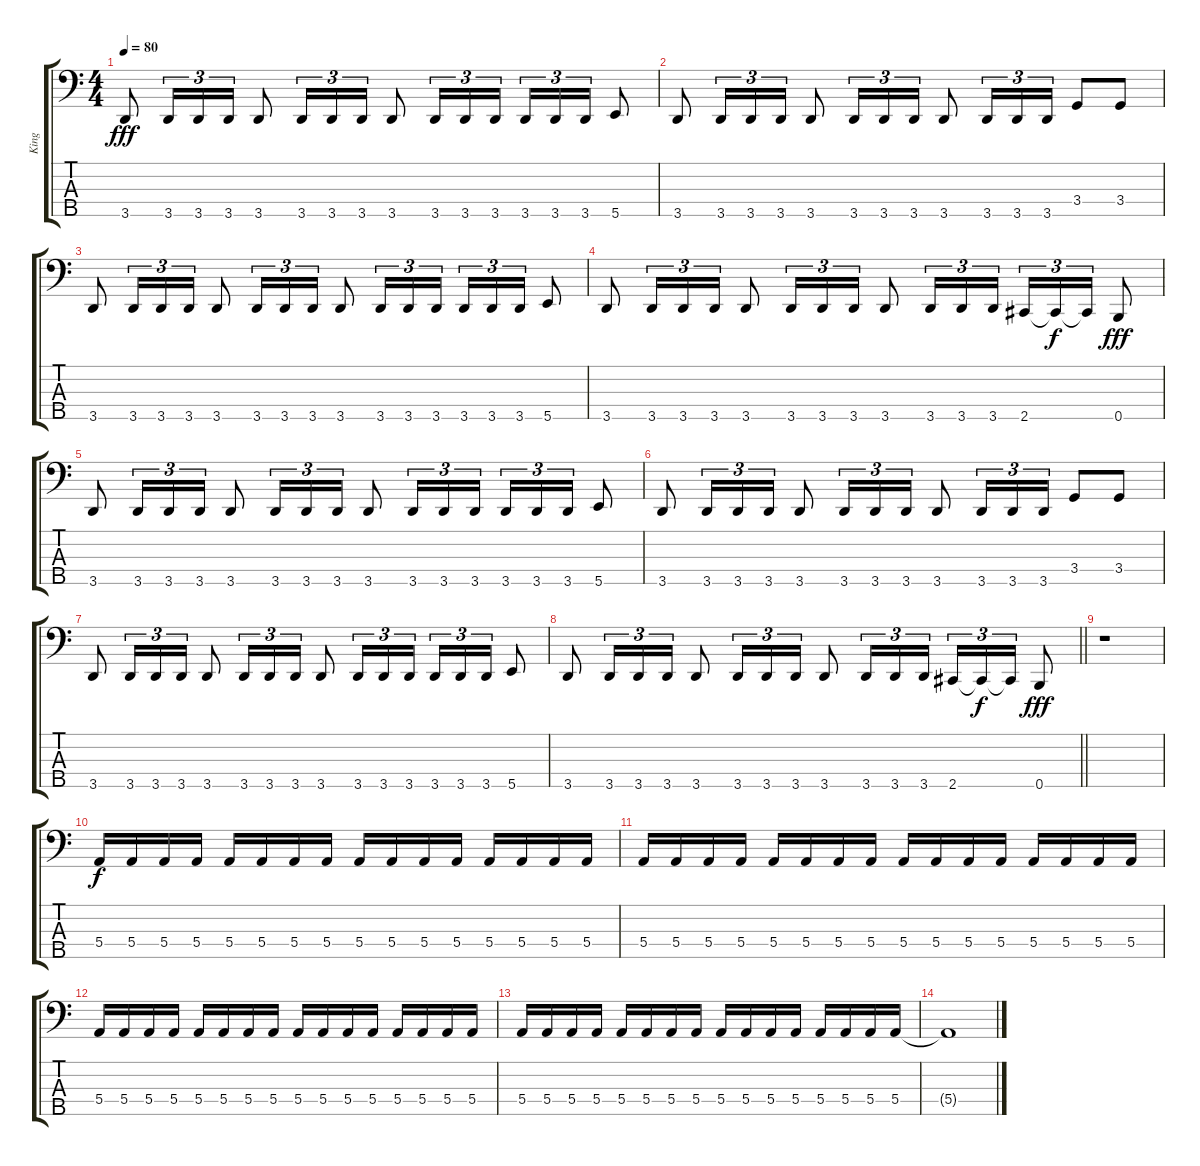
\track ("King" "King") {instrument electricbassfinger}
\staff {score tabs}
\tuning (G2 D2 A1 E1 B0) {hide}
\ts (4 4)
\tempo 80
\clef f4
\ks c
3.5.8{dy fff} 3.5.16{tu (3 2)} 3.5.16{tu (3 2)} 3.5.16{tu (3 2)} 3.5.8 3.5.16{tu (3 2)} 3.5.16{tu (3 2)} 3.5.16{tu (3 2)} 3.5.8 3.5.16{tu (3 2)} 3.5.16{tu (3 2)} 3.5.16{tu (3 2)} 3.5.16{tu (3 2)} 3.5.16{tu (3 2)} 3.5.16{tu (3 2)} 5.5.8 |
3.5.8 3.5.16{tu (3 2)} 3.5.16{tu (3 2)} 3.5.16{tu (3 2)} 3.5.8 3.5.16{tu (3 2)} 3.5.16{tu (3 2)} 3.5.16{tu (3 2)} 3.5.8 3.5.16{tu (3 2)} 3.5.16{tu (3 2)} 3.5.16{tu (3 2)} 3.4.8 3.4.8 |
3.5.8 3.5.16{tu (3 2)} 3.5.16{tu (3 2)} 3.5.16{tu (3 2)} 3.5.8 3.5.16{tu (3 2)} 3.5.16{tu (3 2)} 3.5.16{tu (3 2)} 3.5.8 3.5.16{tu (3 2)} 3.5.16{tu (3 2)} 3.5.16{tu (3 2)} 3.5.16{tu (3 2)} 3.5.16{tu (3 2)} 3.5.16{tu (3 2)} 5.5.8 |
3.5.8 3.5.16{tu (3 2)} 3.5.16{tu (3 2)} 3.5.16{tu (3 2)} 3.5.8 3.5.16{tu (3 2)} 3.5.16{tu (3 2)} 3.5.16{tu (3 2)} 3.5.8 3.5.16{tu (3 2)} 3.5.16{tu (3 2)} 3.5.16{tu (3 2)} 2.5.16{tu (3 2)} 2.5{t}.16{tu (3 2) dy f} 2.5{t}.16{tu (3 2)} 0.5.8{dy fff} |
3.5.8 3.5.16{tu (3 2)} 3.5.16{tu (3 2)} 3.5.16{tu (3 2)} 3.5.8 3.5.16{tu (3 2)} 3.5.16{tu (3 2)} 3.5.16{tu (3 2)} 3.5.8 3.5.16{tu (3 2)} 3.5.16{tu (3 2)} 3.5.16{tu (3 2)} 3.5.16{tu (3 2)} 3.5.16{tu (3 2)} 3.5.16{tu (3 2)} 5.5.8 |
3.5.8 3.5.16{tu (3 2)} 3.5.16{tu (3 2)} 3.5.16{tu (3 2)} 3.5.8 3.5.16{tu (3 2)} 3.5.16{tu (3 2)} 3.5.16{tu (3 2)} 3.5.8 3.5.16{tu (3 2)} 3.5.16{tu (3 2)} 3.5.16{tu (3 2)} 3.4.8 3.4.8 |
3.5.8 3.5.16{tu (3 2)} 3.5.16{tu (3 2)} 3.5.16{tu (3 2)} 3.5.8 3.5.16{tu (3 2)} 3.5.16{tu (3 2)} 3.5.16{tu (3 2)} 3.5.8 3.5.16{tu (3 2)} 3.5.16{tu (3 2)} 3.5.16{tu (3 2)} 3.5.16{tu (3 2)} 3.5.16{tu (3 2)} 3.5.16{tu (3 2)} 5.5.8 |
\barLineRight lightlight
3.5.8 3.5.16{tu (3 2)} 3.5.16{tu (3 2)} 3.5.16{tu (3 2)} 3.5.8 3.5.16{tu (3 2)} 3.5.16{tu (3 2)} 3.5.16{tu (3 2)} 3.5.8 3.5.16{tu (3 2)} 3.5.16{tu (3 2)} 3.5.16{tu (3 2)} 2.5.16{tu (3 2)} 2.5{t}.16{tu (3 2) dy f} 2.5{t}.16{tu (3 2)} 0.5.8{dy fff} |
r.1 |
5.4.16{dy f} 5.4.16 5.4.16 5.4.16 5.4.16 5.4.16 5.4.16 5.4.16 5.4.16 5.4.16 5.4.16 5.4.16 5.4.16 5.4.16 5.4.16 5.4.16 |
5.4.16 5.4.16 5.4.16 5.4.16 5.4.16 5.4.16 5.4.16 5.4.16 5.4.16 5.4.16 5.4.16 5.4.16 5.4.16 5.4.16 5.4.16 5.4.16 |
5.4.16 5.4.16 5.4.16 5.4.16 5.4.16 5.4.16 5.4.16 5.4.16 5.4.16 5.4.16 5.4.16 5.4.16 5.4.16 5.4.16 5.4.16 5.4.16 |
5.4.16 5.4.16 5.4.16 5.4.16 5.4.16 5.4.16 5.4.16 5.4.16 5.4.16 5.4.16 5.4.16 5.4.16 5.4.16 5.4.16 5.4.16 5.4.16 |
5.4{t}.1
